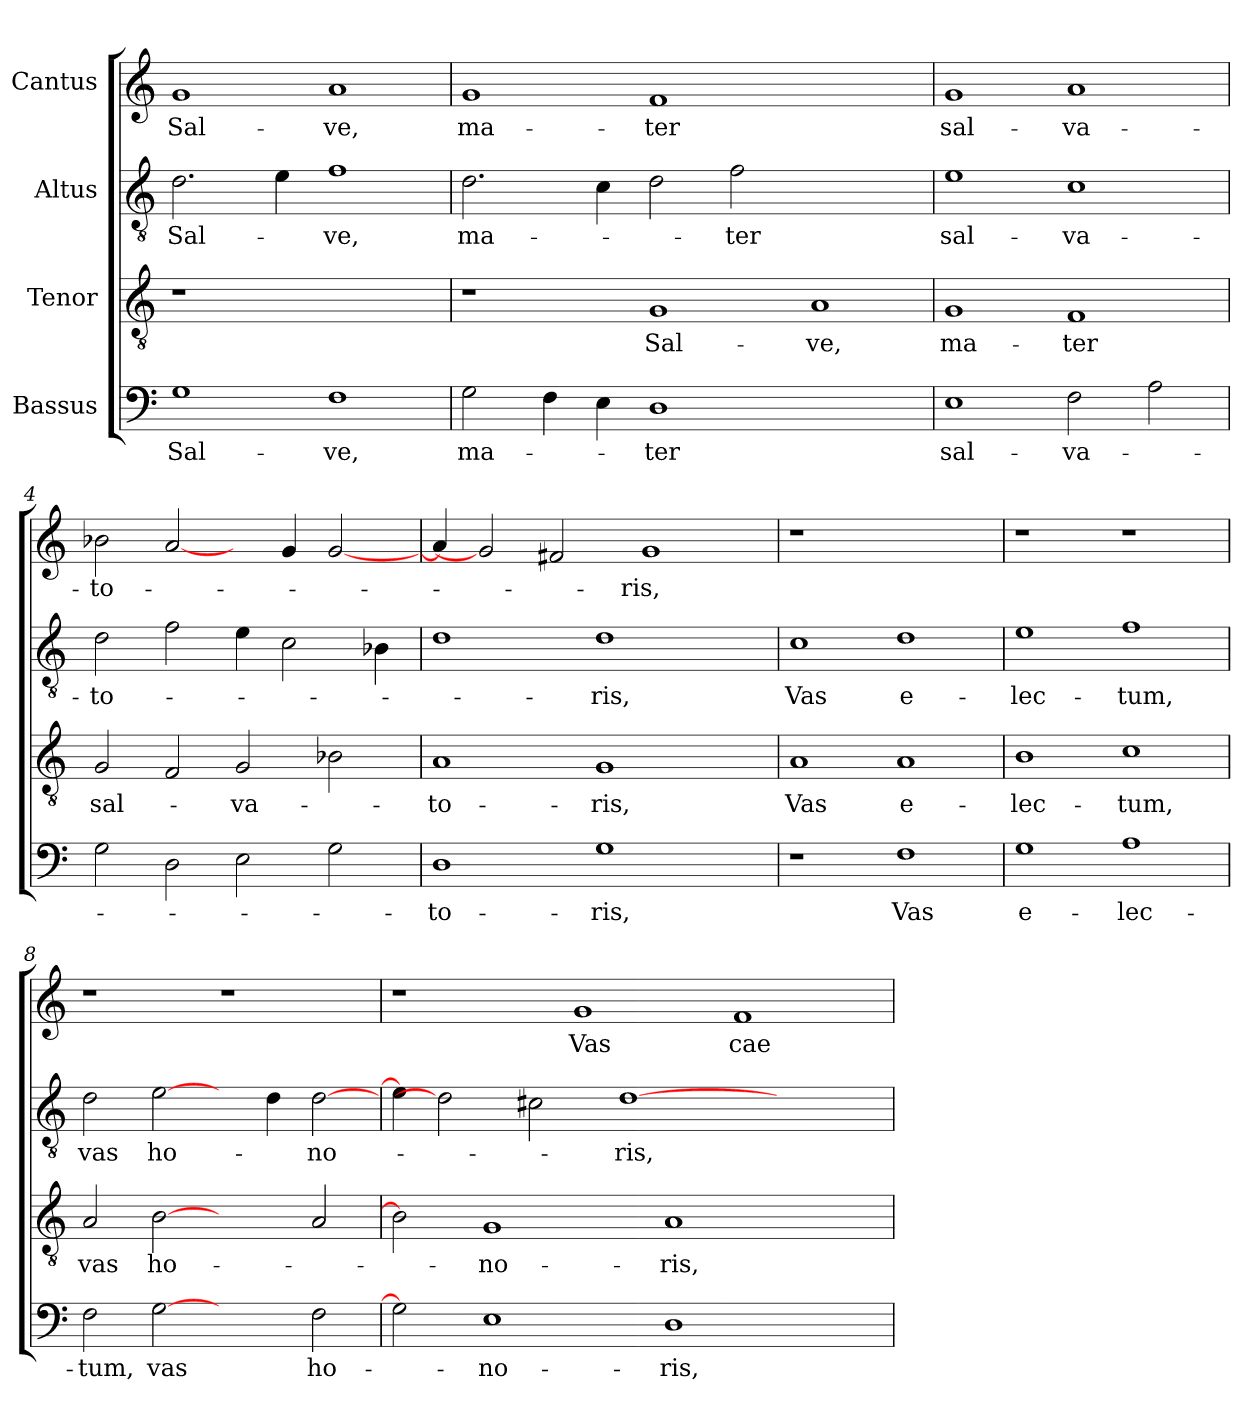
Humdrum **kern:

**kern	**text	**kern	**text	**kern	**text	**kern	**text
*part4	*part4	*part3	*part3	*part2	*part2	*part1	*part1
*staff4	*staff4	*staff3	*staff3	*staff2	*staff2	*staff1	*staff1
*I"Bassus	*	*I"Tenor	*	*I"Altus	*	*I"Cantus	*
*clefF4	*	*clefGv2	*	*clefGv2	*	*clefG2	*
*k[]	*	*k[]	*	*k[]	*	*k[]	*
*C:	*	*C:	*	*C:	*	*C:	*
=1	=1	=1	=1	=1	=1	=1	=1
1G\	Sal-	1r	.	2.d\	Sal-	1g/	Sal-
.	.	.	.	4e\	.	.	.
1F\	-ve,	1ryy	.	1f\	-ve,	1a/	-ve,
=2	=2	=2	=2	=2	=2	=2	=2
2G\	ma-	1r	.	2.d\	ma-	1g/	ma-
4F\	.	.	.	.	.	.	.
4E\	.	.	.	4c\	.	.	.
1D\	-ter	1G/	Sal-	2d\	.	1f/	-ter
.	.	.	.	2f\	-ter	.	.
1ryy	.	1A/	-ve,	1ryy	.	1ryy	.
=3	=3	=3	=3	=3	=3	=3	=3
1E\	sal-	1G/	ma-	1e\	sal-	1g/	sal-
2F\	-va-	1F/	-ter	1c\	-va-	1a/	-va-
2A\	.	.	.	.	.	.	.
=4	=4	=4	=4	=4	=4	=4	=4
2G\	.	2G/	sal-	2d\	-to-	2b-X\	-to-
2D\	.	2F/	.	2f\	.	[2a/	.
2E\	.	2G/	-va-	4e\	.	4ryy	.
.	.	.	.	2c\	.	4g/	.
2G\	.	2B-X\	.	.	.	[2g/	.
.	.	.	.	4B-X\	.	.	.
=5	=5	=5	=5	=5	=5	=5	=5
1D\	-to-	1A/	-to-	1d\	.	4a/]	.
.	.	.	.	.	.	2g/]	.
.	.	.	.	.	.	2f#X/	.
1G\	-ris,	1G/	-ris,	1d\	-ris,	.	.
.	.	.	.	.	.	1g/	-ris,
4ryy	.	4ryy	.	4ryy	.	.	.
=6	=6	=6	=6	=6	=6	=6	=6
1r	.	1A/	Vas	1c\	Vas	1r	.
1F\	Vas	1A/	e-	1d\	e-	1ryy	.
!!LO:LB:g=z
=7	=7	=7	=7	=7	=7	=7	=7
1G\	e-	1B\	-lec-	1e\	-lec-	1r	.
1A\	-lec-	1c\	-tum,	1f\	-tum,	1r	.
=8	=8	=8	=8	=8	=8	=8	=8
2F\	-tum,	2A/	vas	2d\	vas	1r	.
[2G\	vas	[2B\	ho-	[2e\	ho-	.	.
2ryy	.	2ryy	.	4ryy	.	1r	.
.	.	.	.	4d\	.	.	.
2F\	ho-	2A/	.	[2d\	-no-	.	.
=9	=9	=9	=9	=9	=9	=9	=9
2G\]	.	2B\]	.	4e\]	.	1r	.
.	.	.	.	2d\]	.	.	.
1E\	-no-	1G/	-no-	.	.	.	.
.	.	.	.	2c#X\	.	.	.
.	.	.	.	.	.	1g/	Vas
.	.	.	.	[1d\	-ris,	.	.
1D\	-ris,	1A/	-ris,	.	.	.	.
.	.	.	.	.	.	1f/	cae-
.	.	.	.	2.ryy	.	.	.
2ryy	.	2ryy	.	.	.	.	.
=	=	=	=	=	=	=	=
*-	*-	*-	*-	*-	*-	*-	*-
